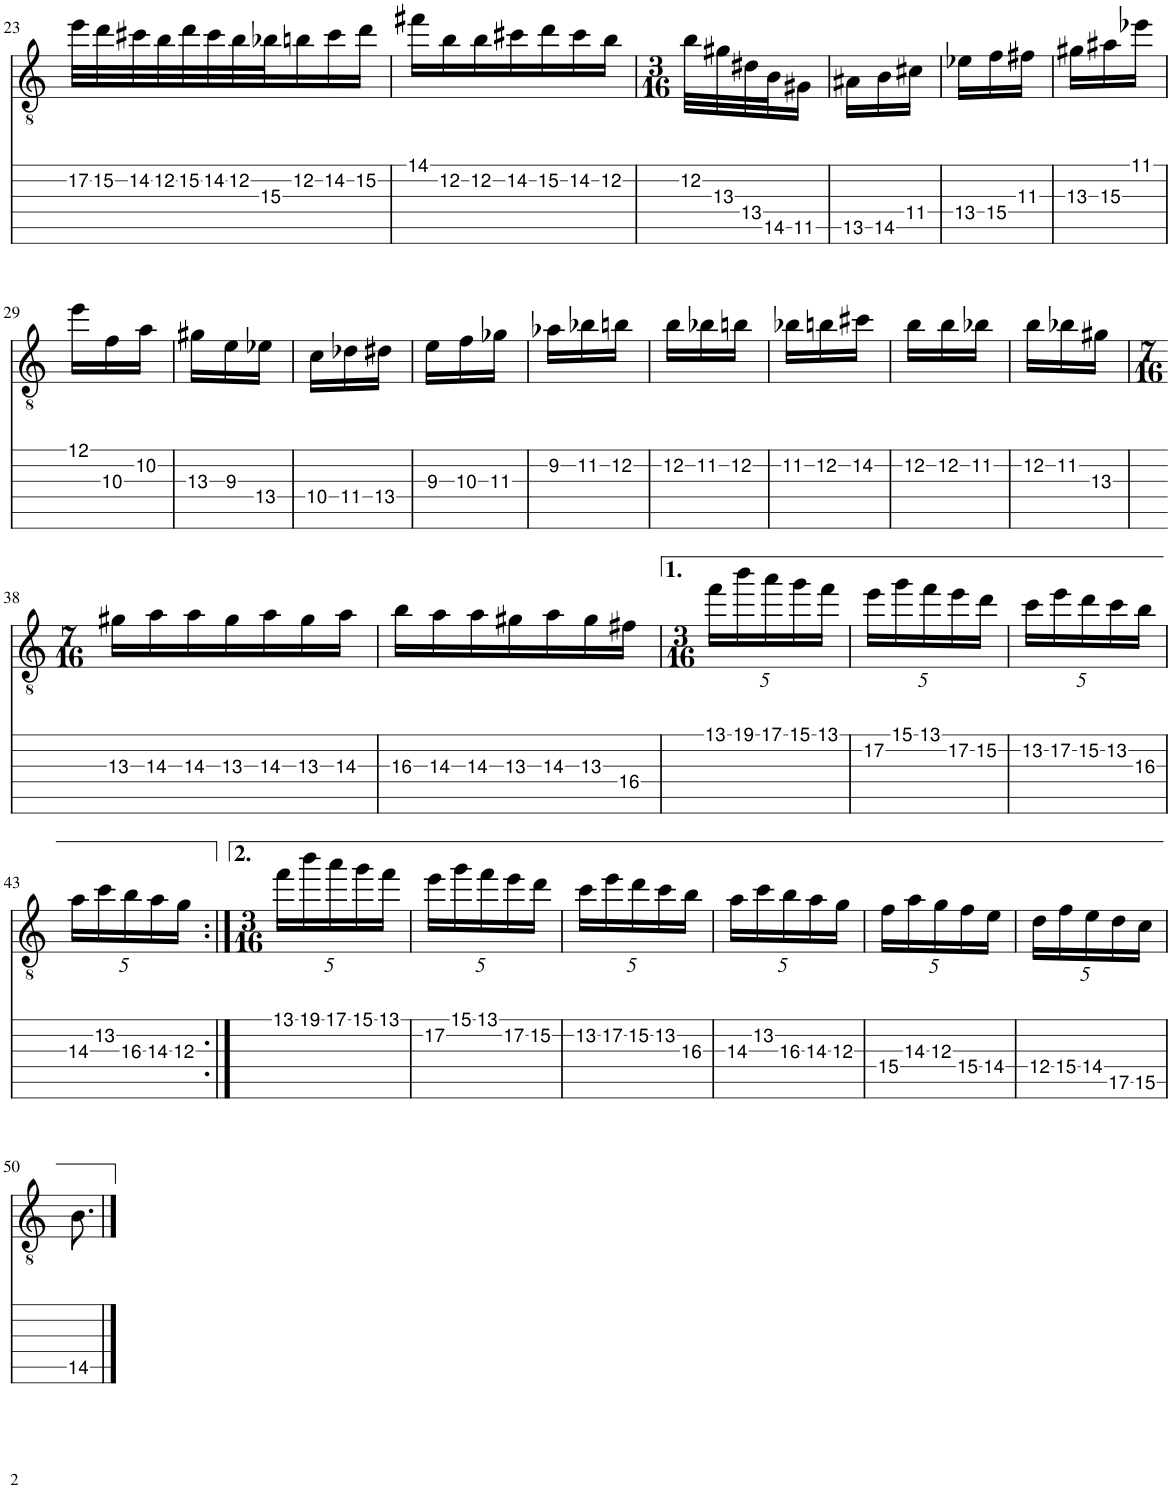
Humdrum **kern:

**kern	**kern
*part1	*part1
*staff2	*staff1
*I"Electric Guitar	*
*I'El. Guit.	*
!!LO:PB:g=z
*	*clefGv2
*k[]	*k[]
*M7/16	*M7/16
=23	=23
32eeLLL	32ee\LLL
32dd	32dd\
32cc#	32cc#X\
32bJJJ	32b\
32ddLLL	32dd\
32cc#	32cc#\
32b	32b\
32b-JJJ	32b-X\J
16bLL	16bn\
16cc#	16cc#\
16ddJJ	16dd\JJ
=24	=24
16ff#LL	16ff#X\LL
16bJJ	16b\
16bLL	16b\
16cc#JJ	16cc#X\
16ddLL	16dd\
16cc#	16cc#\
16bJJ	16b\JJ
=25	=25
*M3/16	*M3/16
32bLLL	32b\LLL
32g#	32g#X\
32d#	32d#X\
32BJ	32B\J
16G#JJ	16G#X\JJ
=26	=26
16A#LL	16A#X\LL
16B	16B\
16c#JJ	16c#X\JJ
=27	=27
16e-LL	16e-X\LL
16f	16f\
16f#JJ	16f#X\JJ
=28	=28
16g#LL	16g#X\LL
16a#	16a#X\
16ee-JJ	16ee-X\JJ
!!LO:LB:g=z
=29	=29
16eeLL	16ee\LL
16f	16f\
16aJJ	16a\JJ
=30	=30
16g#LL	16g#X\LL
16e	16e\
16e-JJ	16e-X\JJ
=31	=31
16cLL	16c\LL
16d-	16d-X\
16d#JJ	16d#X\JJ
=32	=32
16eLL	16e\LL
16f	16f\
16g-JJ	16g-X\JJ
=33	=33
16a-LL	16a-X\LL
16b-	16b-X\
16bJJ	16bn\JJ
=34	=34
16bLL	16b\LL
16b-	16b-X\
16bJJ	16bn\JJ
=35	=35
16b-LL	16b-X\LL
16b	16bn\
16cc#JJ	16cc#X\JJ
=36	=36
16bLL	16b\LL
16b	16b\
16b-JJ	16b-X\JJ
=37	=37
16bLL	16b\LL
16b-	16b-X\
16g#JJ	16g#X\JJ
!!LO:LB:g=z
=38	=38
*M7/16	*M7/16
16g#LL	16g#X\LL
16aJJ	16a\
16aLL	16a\
16g#JJ	16g#\
16aLL	16a\
16g#	16g#\
16aJJ	16a\JJ
=39	=39
16bLL	16b\LL
16aJJ	16a\
16aLL	16a\
16g#JJ	16g#X\
16aLL	16a\
16g#	16g#\
16f#JJ	16f#X\JJ
=40	=40
*M3/16	*M3/16
*Xbrackettup	*Xbrackettup
80%3ffLL	80%3ff\LL
80%3bb	80%3bb\
80%3aa	80%3aa\
80%3gg	80%3gg\
80%3ffJJ	80%3ff\JJ
=41	=41
80%3eeLL	80%3ee\LL
80%3gg	80%3gg\
80%3ff	80%3ff\
80%3ee	80%3ee\
80%3ddJJ	80%3dd\JJ
=42	=42
80%3ccLL	80%3cc\LL
80%3ee	80%3ee\
80%3dd	80%3dd\
80%3cc	80%3cc\
80%3bJJ	80%3b\JJ
!!LO:LB:g=z
=43	=43
80%3aLL	80%3a\LL
80%3cc	80%3cc\
80%3b	80%3b\
80%3a	80%3a\
80%3gJJ	80%3g\JJ
=44:|!	=44:|!
*M3/16	*M3/16
80%3ffLL	80%3ff\LL
80%3bb	80%3bb\
80%3aa	80%3aa\
80%3gg	80%3gg\
80%3ffJJ	80%3ff\JJ
=45	=45
80%3eeLL	80%3ee\LL
80%3gg	80%3gg\
80%3ff	80%3ff\
80%3ee	80%3ee\
80%3ddJJ	80%3dd\JJ
=46	=46
80%3ccLL	80%3cc\LL
80%3ee	80%3ee\
80%3dd	80%3dd\
80%3cc	80%3cc\
80%3bJJ	80%3b\JJ
=47	=47
80%3aLL	80%3a\LL
80%3cc	80%3cc\
80%3b	80%3b\
80%3a	80%3a\
80%3gJJ	80%3g\JJ
=48	=48
80%3fLL	80%3f\LL
80%3a	80%3a\
80%3g	80%3g\
80%3f	80%3f\
80%3eJJ	80%3e\JJ
=49	=49
80%3dLL	80%3d\LL
80%3f	80%3f\
80%3e	80%3e\
80%3d	80%3d\
80%3cJJ	80%3c\JJ
!!LO:LB:g=z
=50	=50
8.B	8.B\
==	==
*-	*-
